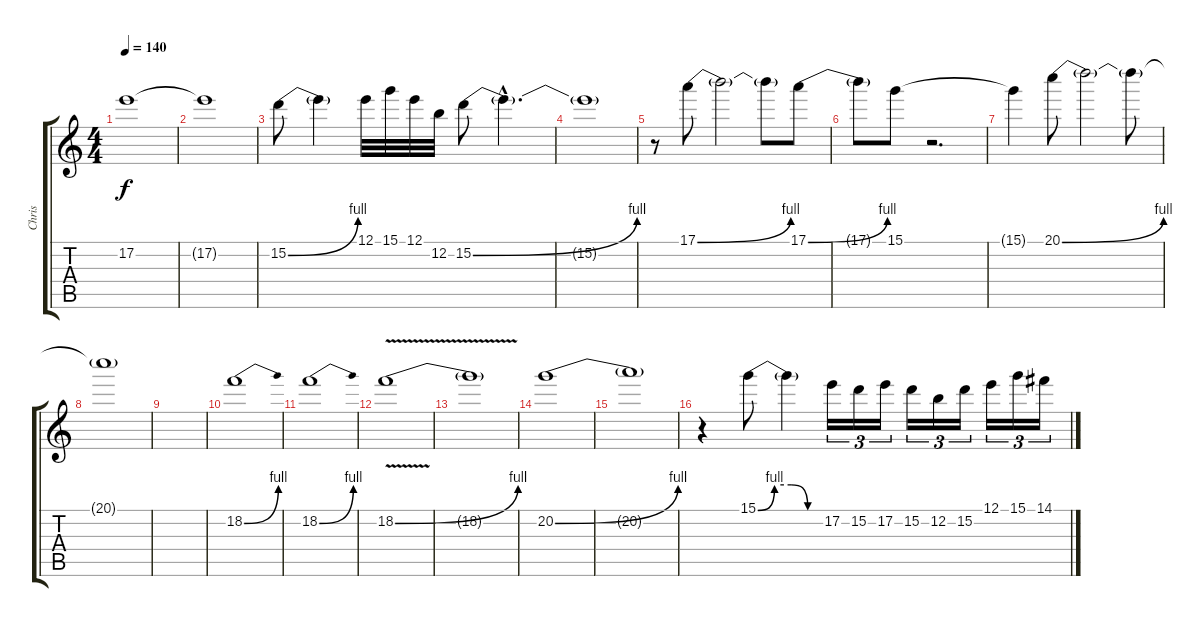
\track ("Chris" "Chris") {instrument distortionguitar}
\staff {score tabs}
\tuning (E4 B3 G3 D3 A2 E2) {hide}
\ts (4 4)
\tempo 140
\clef g2
\ks c
17.2{t}.1{dy f} |
17.2{t}.1 |
15.2{be (bend 0 0 60 4)}.8 15.2{t}.4 12.1.32 15.1.32 12.1.32 12.2.32 15.2{be (bend 0 0 60 4)}.8 15.2{hac t}.4{d} |
15.2{t}.1 |
r.8 17.1{be (bend 0 0 60 4)}.8 17.1{t}.2 17.1{t}.8 17.1{be (bend 0 0 60 4)}.8 |
17.1{t}.8 15.1.8 r.2{d} |
15.1{t}.4 20.1{be (bend 0 0 60 4)}.8 20.1{t}.2 20.1{t}.8 |
20.1{t}.1 |
|
18.2{be (bend 0 0 60 4)}.1 |
18.2{be (bend 0 0 60 4)}.1 |
18.2{be (bend 0 0 60 4) v}.1 |
18.2{t}.1 |
20.2{be (bend 0 0 60 4)}.1 |
20.2{t}.1 |
r.4 15.1{be (custom 0 0 15 4 30 4 45 0 60 0)}.8 15.1{t}.4 17.2.16{tu (3 2)} 15.2.16{tu (3 2)} 17.2.16{tu (3 2)} 15.2.16{tu (3 2)} 12.2.16{tu (3 2)} 15.2.16{tu (3 2)} 12.1.16{tu (3 2)} 15.1.16{tu (3 2)} 14.1.16{tu (3 2)}
